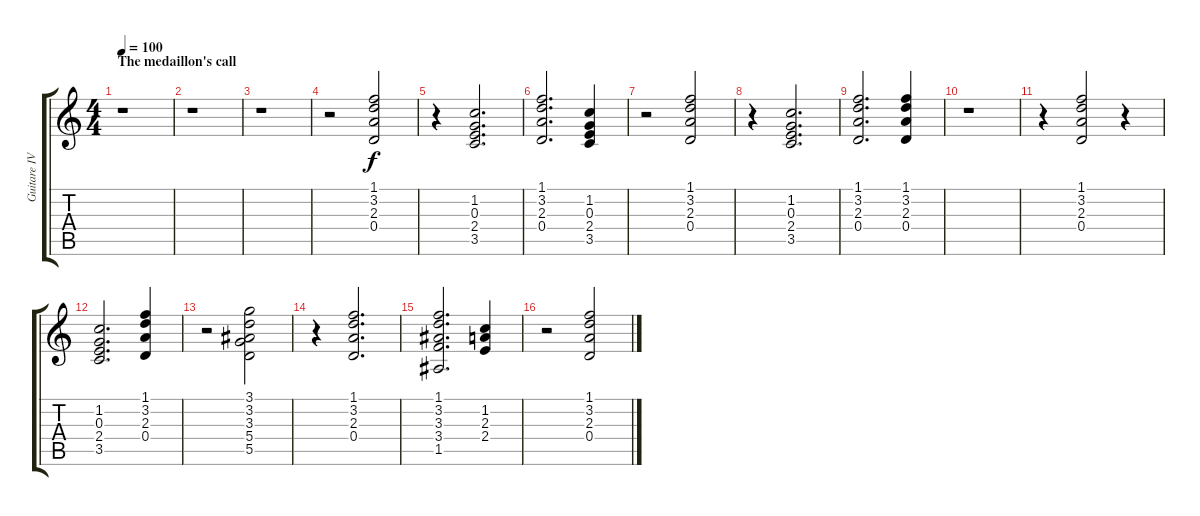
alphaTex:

\track ("Guitare IV" "Guitare IV") {instrument acousticguitarnylon}
\staff {score tabs}
\tuning (E4 B3 G3 D3 A2 E2) {hide}
\ts (4 4)
\section ("" "The medaillon's call")
\tempo 100
\clef g2
\ks c
r.1{dy f instrument acousticguitarnylon} |
r.1 |
r.1 |
r.2 (1.1 3.2 2.3 0.4).2 |
r.4 (1.2 0.3 2.4 3.5).2{d} |
(1.1 3.2 2.3 0.4).2{d} (1.2 0.3 2.4 3.5).4 |
r.2 (1.1 3.2 2.3 0.4).2 |
r.4 (1.2 0.3 2.4 3.5).2{d} |
(1.1 3.2 2.3 0.4).2{d} (1.1 3.2 2.3 0.4).4 |
r.1 |
r.4 (1.1 3.2 2.3 0.4).2 r.4 |
(1.2 0.3 2.4 3.5).2{d} (1.1 3.2 2.3 0.4).4 |
r.2 (3.1 3.2 3.3 5.4 5.5).2 |
r.4 (1.1 3.2 2.3 0.4).2{d} |
(1.1 3.2 3.3 3.4 1.5).2{d} (1.2 2.3 2.4).4 |
r.2 (1.1 3.2 2.3 0.4).2
